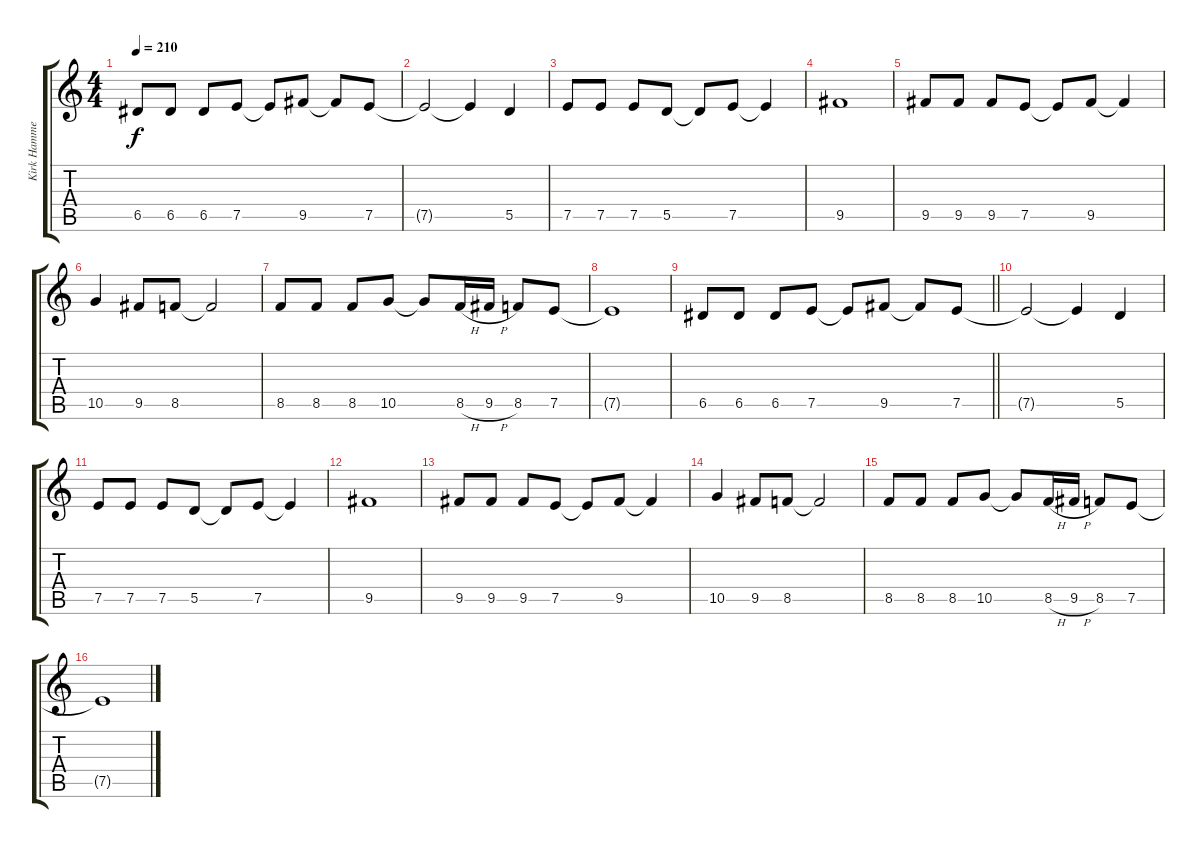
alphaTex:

\track ("Kirk Hammet" "Kirk Hamme") {instrument electricguitarclean}
\staff {score tabs}
\tuning (E4 B3 G3 D3 A2 E2) {hide}
\ts (4 4)
\tempo 210
\clef g2
\ks c
6.5.8{dy f} 6.5.8 6.5.8 7.5.8 7.5{t}.8 9.5.8 9.5{t}.8 7.5.8 |
7.5{t}.2 7.5{t}.4 5.5.4 |
7.5.8 7.5.8 7.5.8 5.5.8 5.5{t}.8 7.5.8 7.5{t}.4 |
9.5.1 |
9.5.8 9.5.8 9.5.8 7.5.8 7.5{t}.8 9.5.8 9.5{t}.4 |
10.5.4 9.5.8 8.5.8 8.5{t}.2 |
8.5.8 8.5.8 8.5.8 10.5.8 10.5{t}.8 8.5{h}.16 9.5{h}.16 8.5.8 7.5.8 |
7.5{t}.1 |
\barLineRight lightlight
6.5.8 6.5.8 6.5.8 7.5.8 7.5{t}.8 9.5.8 9.5{t}.8 7.5.8 |
7.5{t}.2 7.5{t}.4 5.5.4 |
7.5.8 7.5.8 7.5.8 5.5.8 5.5{t}.8 7.5.8 7.5{t}.4 |
9.5.1 |
9.5.8 9.5.8 9.5.8 7.5.8 7.5{t}.8 9.5.8 9.5{t}.4 |
10.5.4 9.5.8 8.5.8 8.5{t}.2 |
8.5.8 8.5.8 8.5.8 10.5.8 10.5{t}.8 8.5{h}.16 9.5{h}.16 8.5.8 7.5.8 |
7.5{t}.1
